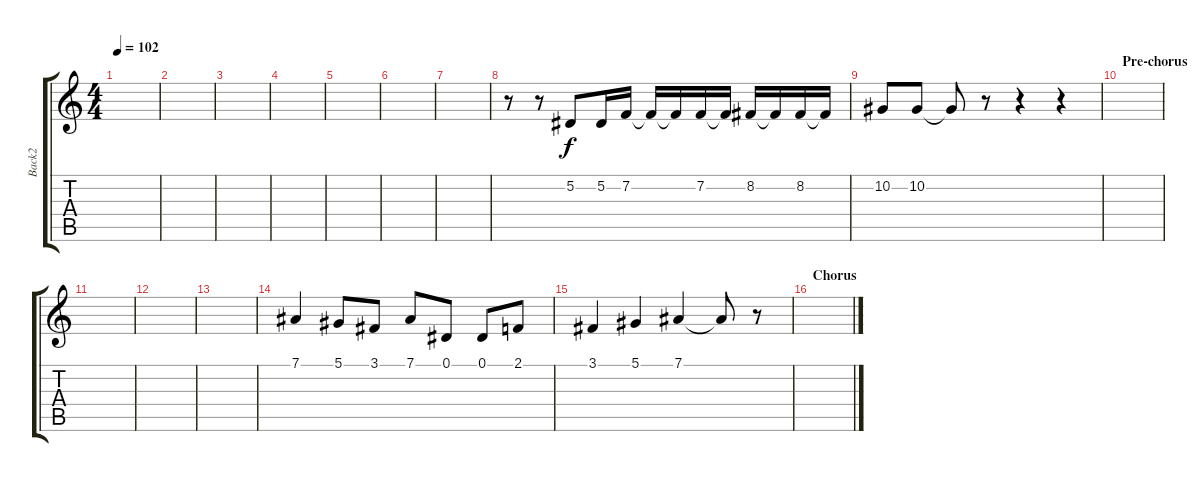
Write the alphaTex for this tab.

\track ("Back2" "Back2") {instrument tenorsax}
\staff {score tabs}
\tuning (Eb4 Bb3 Gb3 Db3 Ab2 Eb2) {hide}
\ts (4 4)
\tempo 102
\clef g2
\ks c
|
|
|
|
|
|
|
r.8 r.8 5.2.8 5.2.16 7.2.16 7.2{t}.16 7.2{t}.16 7.2.16 7.2{t}.16 8.2.16 8.2{t}.16 8.2.16 8.2{t}.16 |
10.2.8 10.2.8 10.2{t}.8 r.8 r.4 r.4 |
\section ("" "Pre-chorus")
|
|
|
|
7.1.4 5.1.8 3.1.8 7.1.8 0.1.8 0.1.8 2.1.8 |
3.1.4 5.1.4 7.1.4 7.1{t}.8 r.8 |
\section ("" "Chorus")
